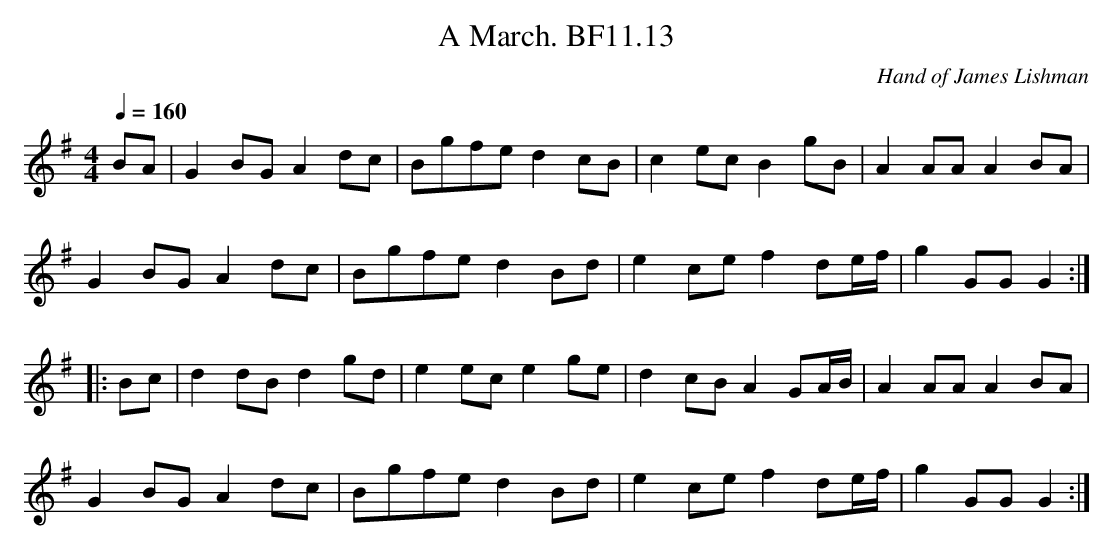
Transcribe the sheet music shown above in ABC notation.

X:1
T:March. BF11.13, A
M:4/4
Q:1/4=160
C:Hand of James Lishman
K:G
BA|G2BGA2dc|Bgfed2cB|c2ecB2gB|A2AAA2BA|
G2BGA2dc|Bgfed2Bd|e2cef2de/f/|g2GGG2:|
|:Bc|d2dBd2gd|e2ece2ge|d2cBA2GA/B/|A2AAA2BA|
G2BGA2dc|Bgfe d2Bd|e2cef2de/f/|g2GGG2:|
